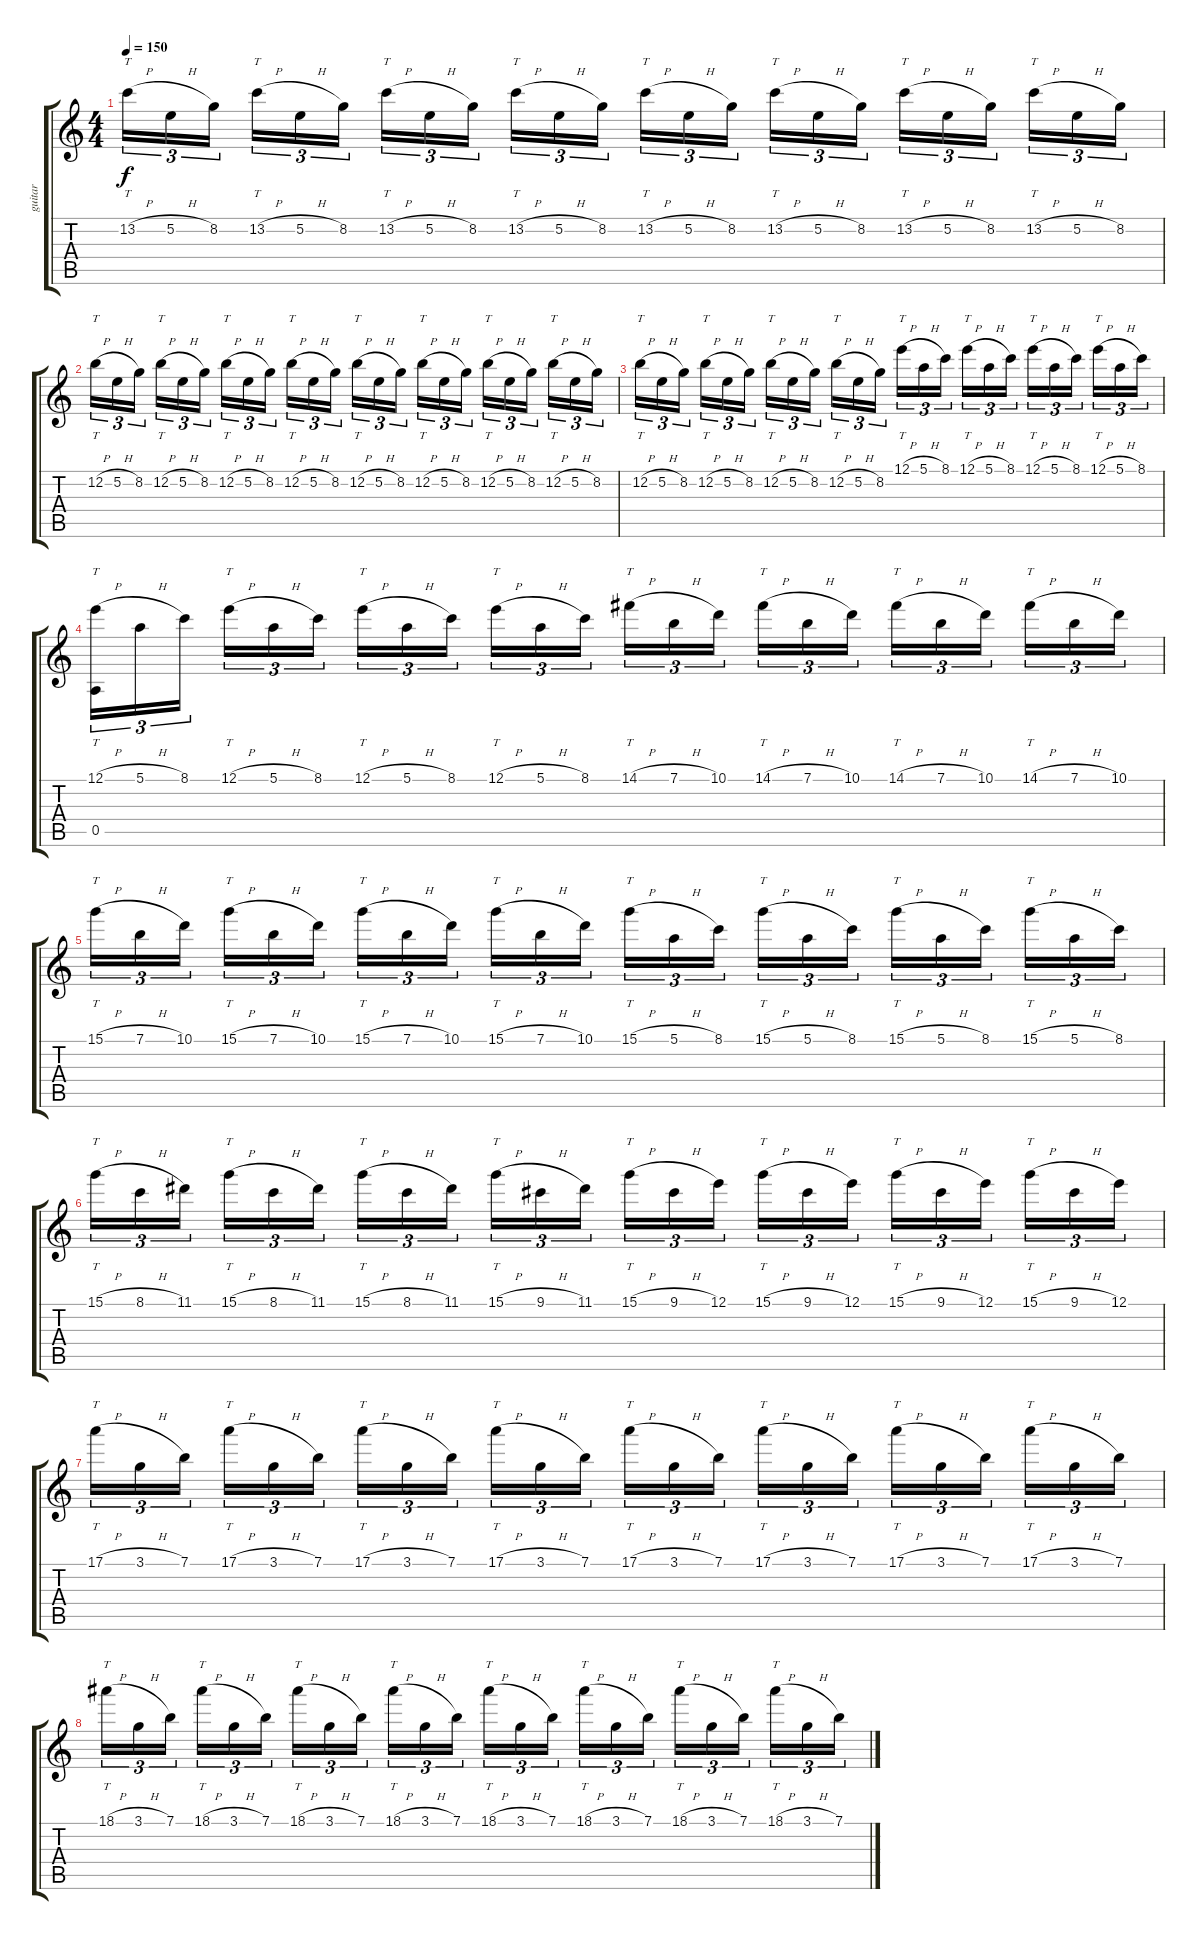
\track ("guitar" "guitar") {instrument distortionguitar}
\staff {score tabs}
\tuning (E4 B3 G3 D3 A2 E2) {hide}
\ts (4 4)
\tempo 150
\clef g2
\ks c
13.2{h}.16{tt tu (3 2) dy f} 5.2{h}.16{tu (3 2)} 8.2.16{tu (3 2)} 13.2{h}.16{tt tu (3 2)} 5.2{h}.16{tu (3 2)} 8.2.16{tu (3 2)} 13.2{h}.16{tt tu (3 2)} 5.2{h}.16{tu (3 2)} 8.2.16{tu (3 2)} 13.2{h}.16{tt tu (3 2)} 5.2{h}.16{tu (3 2)} 8.2.16{tu (3 2)} 13.2{h}.16{tt tu (3 2)} 5.2{h}.16{tu (3 2)} 8.2.16{tu (3 2)} 13.2{h}.16{tt tu (3 2)} 5.2{h}.16{tu (3 2)} 8.2.16{tu (3 2)} 13.2{h}.16{tt tu (3 2)} 5.2{h}.16{tu (3 2)} 8.2.16{tu (3 2)} 13.2{h}.16{tt tu (3 2)} 5.2{h}.16{tu (3 2)} 8.2.16{tu (3 2)} |
12.2{h}.16{tt tu (3 2)} 5.2{h}.16{tu (3 2)} 8.2.16{tu (3 2)} 12.2{h}.16{tt tu (3 2)} 5.2{h}.16{tu (3 2)} 8.2.16{tu (3 2)} 12.2{h}.16{tt tu (3 2)} 5.2{h}.16{tu (3 2)} 8.2.16{tu (3 2)} 12.2{h}.16{tt tu (3 2)} 5.2{h}.16{tu (3 2)} 8.2.16{tu (3 2)} 12.2{h}.16{tt tu (3 2)} 5.2{h}.16{tu (3 2)} 8.2.16{tu (3 2)} 12.2{h}.16{tt tu (3 2)} 5.2{h}.16{tu (3 2)} 8.2.16{tu (3 2)} 12.2{h}.16{tt tu (3 2)} 5.2{h}.16{tu (3 2)} 8.2.16{tu (3 2)} 12.2{h}.16{tt tu (3 2)} 5.2{h}.16{tu (3 2)} 8.2.16{tu (3 2)} |
12.2{h}.16{tt tu (3 2)} 5.2{h}.16{tu (3 2)} 8.2.16{tu (3 2)} 12.2{h}.16{tt tu (3 2)} 5.2{h}.16{tu (3 2)} 8.2.16{tu (3 2)} 12.2{h}.16{tt tu (3 2)} 5.2{h}.16{tu (3 2)} 8.2.16{tu (3 2)} 12.2{h}.16{tt tu (3 2)} 5.2{h}.16{tu (3 2)} 8.2.16{tu (3 2)} 12.1{h}.16{tt tu (3 2)} 5.1{h}.16{tu (3 2)} 8.1.16{tu (3 2)} 12.1{h}.16{tt tu (3 2)} 5.1{h}.16{tu (3 2)} 8.1.16{tu (3 2)} 12.1{h}.16{tt tu (3 2)} 5.1{h}.16{tu (3 2)} 8.1.16{tu (3 2)} 12.1{h}.16{tt tu (3 2)} 5.1{h}.16{tu (3 2)} 8.1.16{tu (3 2)} |
(12.1{h} 0.5).16{tt tu (3 2)} 5.1{h}.16{tu (3 2)} 8.1.16{tu (3 2)} 12.1{h}.16{tt tu (3 2)} 5.1{h}.16{tu (3 2)} 8.1.16{tu (3 2)} 12.1{h}.16{tt tu (3 2)} 5.1{h}.16{tu (3 2)} 8.1.16{tu (3 2)} 12.1{h}.16{tt tu (3 2)} 5.1{h}.16{tu (3 2)} 8.1.16{tu (3 2)} 14.1{h}.16{tt tu (3 2)} 7.1{h}.16{tu (3 2)} 10.1.16{tu (3 2)} 14.1{h}.16{tt tu (3 2)} 7.1{h}.16{tu (3 2)} 10.1.16{tu (3 2)} 14.1{h}.16{tt tu (3 2)} 7.1{h}.16{tu (3 2)} 10.1.16{tu (3 2)} 14.1{h}.16{tt tu (3 2)} 7.1{h}.16{tu (3 2)} 10.1.16{tu (3 2)} |
15.1{h}.16{tt tu (3 2)} 7.1{h}.16{tu (3 2)} 10.1.16{tu (3 2)} 15.1{h}.16{tt tu (3 2)} 7.1{h}.16{tu (3 2)} 10.1.16{tu (3 2)} 15.1{h}.16{tt tu (3 2)} 7.1{h}.16{tu (3 2)} 10.1.16{tu (3 2)} 15.1{h}.16{tt tu (3 2)} 7.1{h}.16{tu (3 2)} 10.1.16{tu (3 2)} 15.1{h}.16{tt tu (3 2)} 5.1{h}.16{tu (3 2)} 8.1.16{tu (3 2)} 15.1{h}.16{tt tu (3 2)} 5.1{h}.16{tu (3 2)} 8.1.16{tu (3 2)} 15.1{h}.16{tt tu (3 2)} 5.1{h}.16{tu (3 2)} 8.1.16{tu (3 2)} 15.1{h}.16{tt tu (3 2)} 5.1{h}.16{tu (3 2)} 8.1.16{tu (3 2)} |
15.1{h}.16{tt tu (3 2)} 8.1{h}.16{tu (3 2)} 11.1.16{tu (3 2)} 15.1{h}.16{tt tu (3 2)} 8.1{h}.16{tu (3 2)} 11.1.16{tu (3 2)} 15.1{h}.16{tt tu (3 2)} 8.1{h}.16{tu (3 2)} 11.1.16{tu (3 2)} 15.1{h}.16{tt tu (3 2)} 9.1{h}.16{tu (3 2)} 11.1.16{tu (3 2)} 15.1{h}.16{tt tu (3 2)} 9.1{h}.16{tu (3 2)} 12.1.16{tu (3 2)} 15.1{h}.16{tt tu (3 2)} 9.1{h}.16{tu (3 2)} 12.1.16{tu (3 2)} 15.1{h}.16{tt tu (3 2)} 9.1{h}.16{tu (3 2)} 12.1.16{tu (3 2)} 15.1{h}.16{tt tu (3 2)} 9.1{h}.16{tu (3 2)} 12.1.16{tu (3 2)} |
17.1{h}.16{tt tu (3 2)} 3.1{h}.16{tu (3 2)} 7.1.16{tu (3 2)} 17.1{h}.16{tt tu (3 2)} 3.1{h}.16{tu (3 2)} 7.1.16{tu (3 2)} 17.1{h}.16{tt tu (3 2)} 3.1{h}.16{tu (3 2)} 7.1.16{tu (3 2)} 17.1{h}.16{tt tu (3 2)} 3.1{h}.16{tu (3 2)} 7.1.16{tu (3 2)} 17.1{h}.16{tt tu (3 2)} 3.1{h}.16{tu (3 2)} 7.1.16{tu (3 2)} 17.1{h}.16{tt tu (3 2)} 3.1{h}.16{tu (3 2)} 7.1.16{tu (3 2)} 17.1{h}.16{tt tu (3 2)} 3.1{h}.16{tu (3 2)} 7.1.16{tu (3 2)} 17.1{h}.16{tt tu (3 2)} 3.1{h}.16{tu (3 2)} 7.1.16{tu (3 2)} |
18.1{h}.16{tt tu (3 2)} 3.1{h}.16{tu (3 2)} 7.1.16{tu (3 2)} 18.1{h}.16{tt tu (3 2)} 3.1{h}.16{tu (3 2)} 7.1.16{tu (3 2)} 18.1{h}.16{tt tu (3 2)} 3.1{h}.16{tu (3 2)} 7.1.16{tu (3 2)} 18.1{h}.16{tt tu (3 2)} 3.1{h}.16{tu (3 2)} 7.1.16{tu (3 2)} 18.1{h}.16{tt tu (3 2)} 3.1{h}.16{tu (3 2)} 7.1.16{tu (3 2)} 18.1{h}.16{tt tu (3 2)} 3.1{h}.16{tu (3 2)} 7.1.16{tu (3 2)} 18.1{h}.16{tt tu (3 2)} 3.1{h}.16{tu (3 2)} 7.1.16{tu (3 2)} 18.1{h}.16{tt tu (3 2)} 3.1{h}.16{tu (3 2)} 7.1.16{tu (3 2)}
